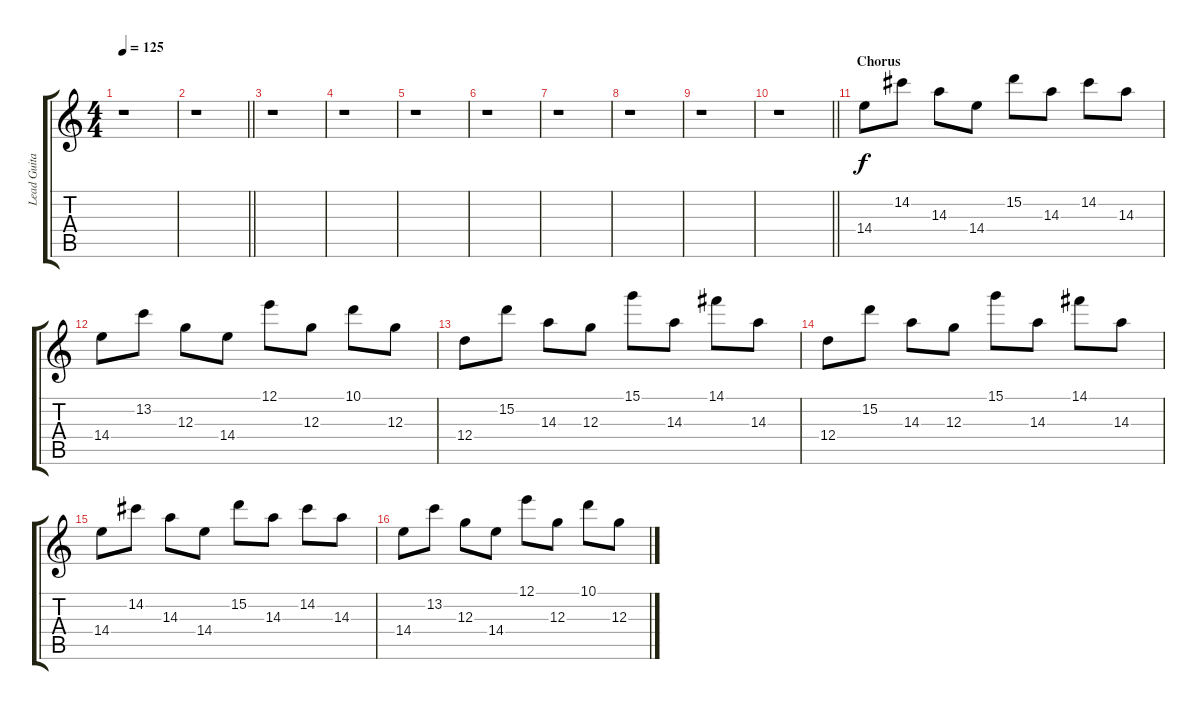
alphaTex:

\track ("Lead Guitar" "Lead Guita") {instrument overdrivenguitar}
\staff {score tabs}
\tuning (E4 B3 G3 D3 A2 E2) {hide}
\ts (4 4)
\tempo 125
\clef g2
\ks c
r.1{dy f} |
\barLineRight lightlight
r.1 |
r.1 |
r.1 |
r.1 |
r.1 |
r.1 |
r.1 |
r.1 |
\barLineRight lightlight
r.1 |
\section ("" "Chorus")
14.4.8 14.2.8 14.3.8 14.4.8 15.2.8 14.3.8 14.2.8 14.3.8 |
14.4.8 13.2.8 12.3.8 14.4.8 12.1.8 12.3.8 10.1.8 12.3.8 |
12.4.8 15.2.8 14.3.8 12.3.8 15.1.8 14.3.8 14.1.8 14.3.8 |
12.4.8 15.2.8 14.3.8 12.3.8 15.1.8 14.3.8 14.1.8 14.3.8 |
14.4.8 14.2.8 14.3.8 14.4.8 15.2.8 14.3.8 14.2.8 14.3.8 |
14.4.8 13.2.8 12.3.8 14.4.8 12.1.8 12.3.8 10.1.8 12.3.8
